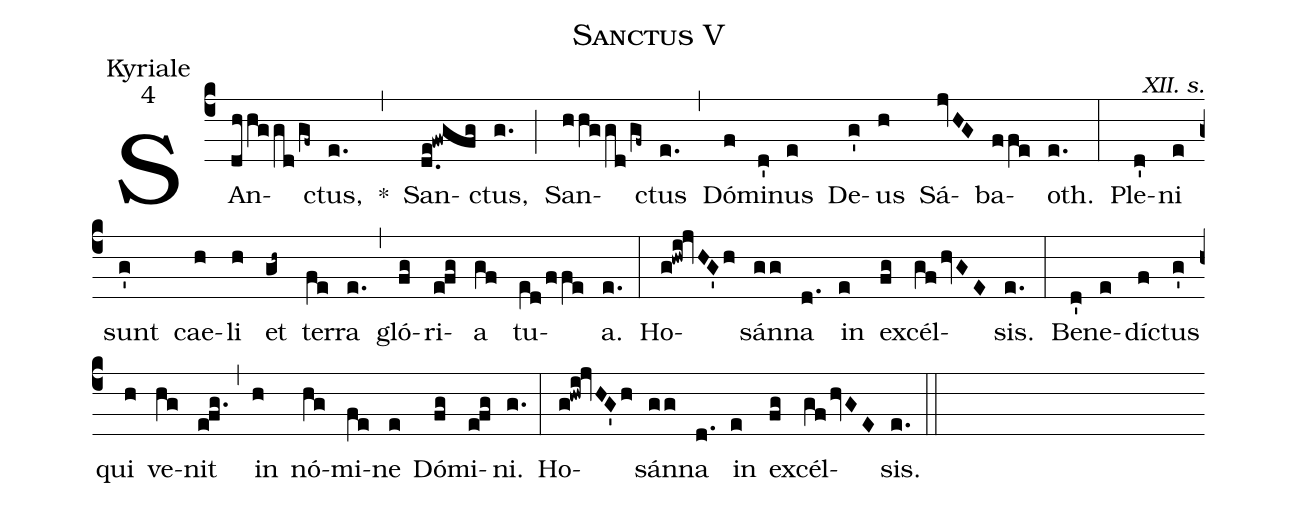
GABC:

name:Sanctus V;
office-part:Kyriale;
mode:4;
commentary:XII. s.;
%%
(c4) SAn(dhhggd/gf~)ctus,(e.) *(,) San(d.e!fwgfg)ctus,(g.) (;) San(hhggd/gf~)ctus(e.) (,) Dó(f)mi(d')nus(e) De(g')us(h) Sá(jvHG)ba(ffe)oth.(e.) (:) Ple(d')ni(e) sunt(g') cae(h)li(h) et(gh~) ter(fe)ra(e.) (,) gló(fg)ri(efg)a(gf) tu(e[ll:1]d/ffe)a.(e.) (:) Ho(g!hwi!jvHG'h)sán(gg)na(d.) in(e) ex(fg)cél(gfhvGE)sis.(e.) (:) Be(d')ne(e)dí(f)ctus(g') qui(h) ve(hg)nit(efg.) (,) in(h) nó(hg)mi(fe)ne(e) Dó(fg)mi(efg)ni.(g.) (:) Ho(g!hwi!jvHG'h)sán(gg)na(d.) in(e) ex(fg)cél(gfhvGE)sis.(e.) (::)
